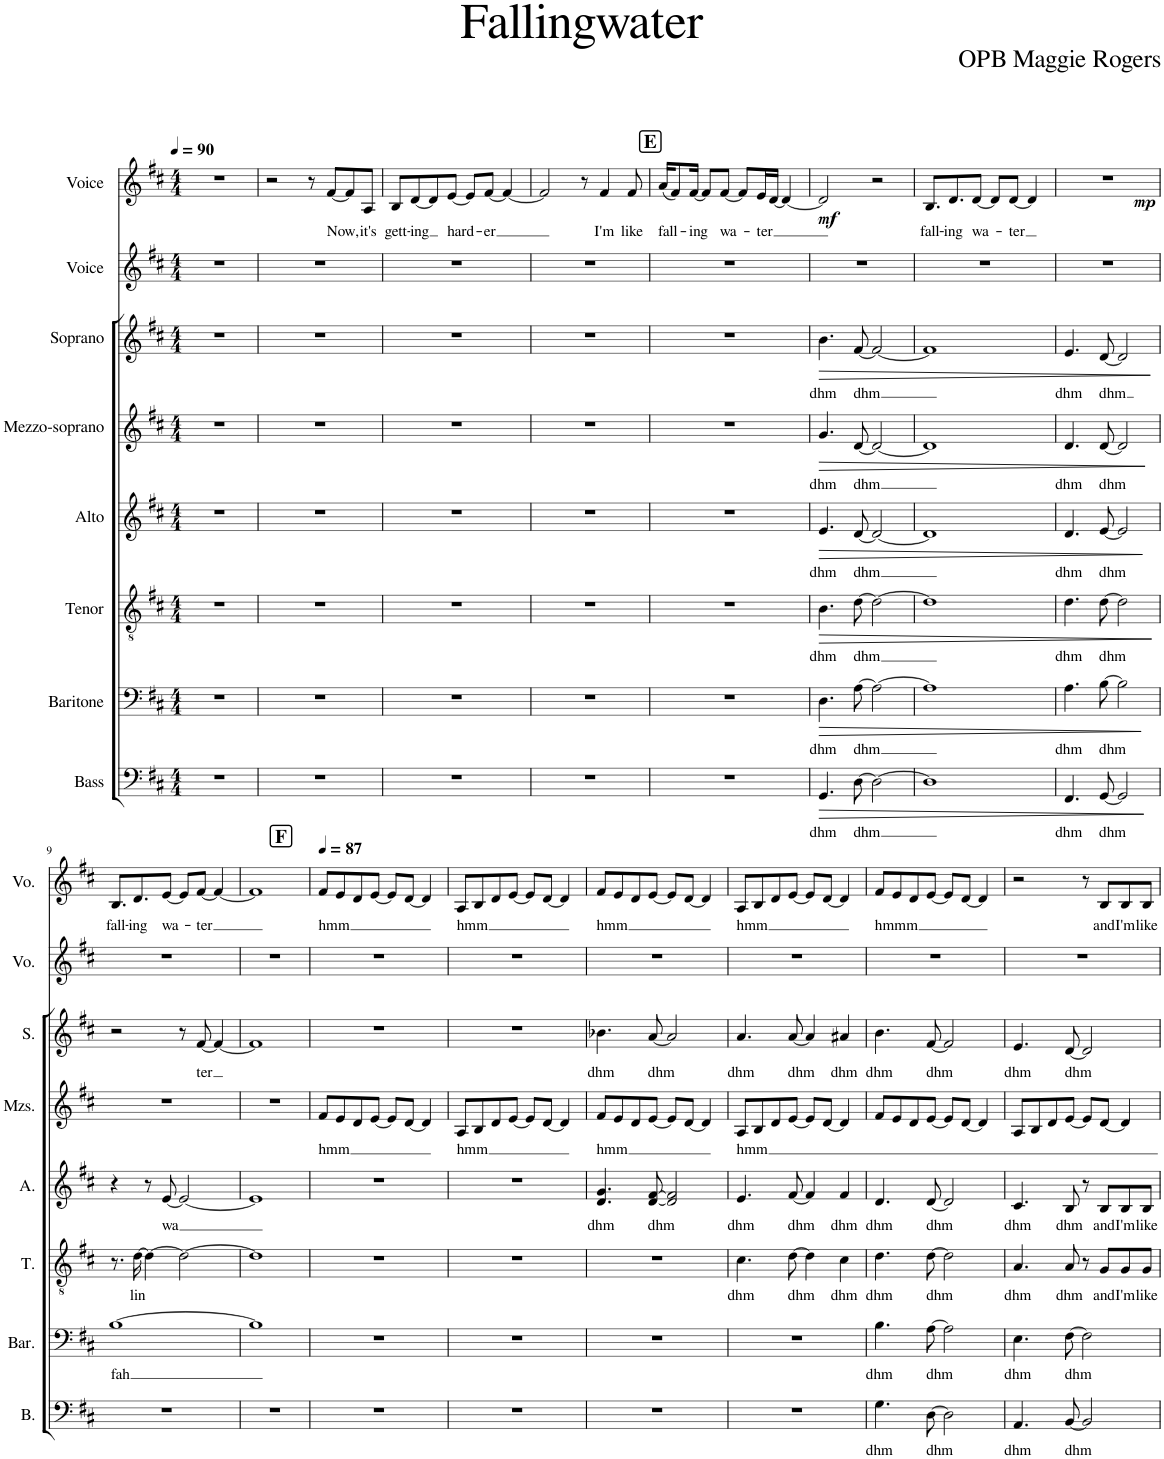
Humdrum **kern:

**kern	**text	**dynam	**kern	**text	**dynam	**kern	**text	**dynam	**kern	**text	**dynam	**kern	**text	**dynam	**kern	**text	**dynam	**kern	**kern	**text	**dynam
*part8	*part8	*part8	*part7	*part7	*part7	*part6	*part6	*part6	*part5	*part5	*part5	*part4	*part4	*part4	*part3	*part3	*part3	*part2	*part1	*part1	*part1
*staff8	*staff8	*staff8	*staff7	*staff7	*staff7	*staff6	*staff6	*staff6	*staff5	*staff5	*staff5	*staff4	*staff4	*staff4	*staff3	*staff3	*staff3	*staff2	*staff1	*staff1	*staff1
*I"Bass	*	*	*I"Baritone	*	*	*I"Tenor	*	*	*I"Alto	*	*	*I"Mezzo-soprano	*	*	*I"Soprano	*	*	*I"Voice	*I"Voice	*	*
*I'B.	*	*	*I'Bar.	*	*	*I'T.	*	*	*I'A.	*	*	*I'Mzs.	*	*	*I'S.	*	*	*I'Vo.	*I'Vo.	*	*
*clefF4	*	*	*clefF4	*	*	*clefGv2	*	*	*clefG2	*	*	*clefG2	*	*	*clefG2	*	*	*clefG2	*clefG2	*	*
*k[f#c#]	*	*	*k[f#c#]	*	*	*k[f#c#]	*	*	*k[f#c#]	*	*	*k[f#c#]	*	*	*k[f#c#]	*	*	*k[f#c#]	*k[f#c#]	*	*
*M4/4	*	*	*M4/4	*	*	*M4/4	*	*	*M4/4	*	*	*M4/4	*	*	*M4/4	*	*	*M4/4	*M4/4	*	*
*MM90	*	*	*MM90	*	*	*MM90	*	*	*MM90	*	*	*MM90	*	*	*MM90	*	*	*MM90	*MM90	*	*
=1	=1	=1	=1	=1	=1	=1	=1	=1	=1	=1	=1	=1	=1	=1	=1	=1	=1	=1	=1	=1	=1
1r	.	.	1r	.	.	1r	.	.	1r	.	.	1r	.	.	1r	.	.	1r	1r	.	.
=2	=2	=2	=2	=2	=2	=2	=2	=2	=2	=2	=2	=2	=2	=2	=2	=2	=2	=2	=2	=2	=2
1r	.	.	1r	.	.	1r	.	.	1r	.	.	1r	.	.	1r	.	.	1r	2r	.	.
.	.	.	.	.	.	.	.	.	.	.	.	.	.	.	.	.	.	.	8r	.	.
!	!	!	!	!	!	!	!	!	!	!	!	!	!	!	!	!	!	!	!	!LO:LY:b	!
.	.	.	.	.	.	.	.	.	.	.	.	.	.	.	.	.	.	.	[8f#/L	Now,	.
.	.	.	.	.	.	.	.	.	.	.	.	.	.	.	.	.	.	.	8f#/]	.	.
!	!	!	!	!	!	!	!	!	!	!	!	!	!	!	!	!	!	!	!	!LO:LY:b	!
.	.	.	.	.	.	.	.	.	.	.	.	.	.	.	.	.	.	.	8A/J	it's	.
=3	=3	=3	=3	=3	=3	=3	=3	=3	=3	=3	=3	=3	=3	=3	=3	=3	=3	=3	=3	=3	=3
!	!	!	!	!	!	!	!	!	!	!	!	!	!	!	!	!	!	!	!	!LO:LY:b	!
1r	.	.	1r	.	.	1r	.	.	1r	.	.	1r	.	.	1r	.	.	1r	8B/L	gett-	.
!	!	!	!	!	!	!	!	!	!	!	!	!	!	!	!	!	!	!	!	!LO:LY:b	!
.	.	.	.	.	.	.	.	.	.	.	.	.	.	.	.	.	.	.	[8d/	-ing	.
.	.	.	.	.	.	.	.	.	.	.	.	.	.	.	.	.	.	.	8d/]	.	.
!	!	!	!	!	!	!	!	!	!	!	!	!	!	!	!	!	!	!	!	!LO:LY:b	!
.	.	.	.	.	.	.	.	.	.	.	.	.	.	.	.	.	.	.	[8e/J	hard-	.
.	.	.	.	.	.	.	.	.	.	.	.	.	.	.	.	.	.	.	8e/L]	.	.
!	!	!	!	!	!	!	!	!	!	!	!	!	!	!	!	!	!	!	!	!LO:LY:b	!
.	.	.	.	.	.	.	.	.	.	.	.	.	.	.	.	.	.	.	[8f#/J	-er	.
.	.	.	.	.	.	.	.	.	.	.	.	.	.	.	.	.	.	.	4f#/_	.	.
=4	=4	=4	=4	=4	=4	=4	=4	=4	=4	=4	=4	=4	=4	=4	=4	=4	=4	=4	=4	=4	=4
1r	.	.	1r	.	.	1r	.	.	1r	.	.	1r	.	.	1r	.	.	1r	2f#/]	.	.
.	.	.	.	.	.	.	.	.	.	.	.	.	.	.	.	.	.	.	8r	.	.
!	!	!	!	!	!	!	!	!	!	!	!	!	!	!	!	!	!	!	!	!LO:LY:b	!
.	.	.	.	.	.	.	.	.	.	.	.	.	.	.	.	.	.	.	4f#/	I'm	.
!	!	!	!	!	!	!	!	!	!	!	!	!	!	!	!	!	!	!	!	!LO:LY:b	!
.	.	.	.	.	.	.	.	.	.	.	.	.	.	.	.	.	.	.	8f#/	like	.
!!LO:REH:place=s1:a:B:cj:fs=14:t=E
=5	=5	=5	=5	=5	=5	=5	=5	=5	=5	=5	=5	=5	=5	=5	=5	=5	=5	=5	=5	=5	=5
!	!	!	!	!	!	!	!	!	!	!	!	!	!	!	!	!	!	!	!	!LO:LY:b	!
1r	.	.	1r	.	.	1r	.	.	1r	.	.	1r	.	.	1r	.	.	1r	(16a/KL	fall-	.
.	.	.	.	.	.	.	.	.	.	.	.	.	.	.	.	.	.	.	8f#/)	.	.
!	!	!	!	!	!	!	!	!	!	!	!	!	!	!	!	!	!	!	!	!LO:LY:b	!
.	.	.	.	.	.	.	.	.	.	.	.	.	.	.	.	.	.	.	[16f#/Jk	-ing	.
.	.	.	.	.	.	.	.	.	.	.	.	.	.	.	.	.	.	.	8f#/L]	.	.
!	!	!	!	!	!	!	!	!	!	!	!	!	!	!	!	!	!	!	!	!LO:LY:b	!
.	.	.	.	.	.	.	.	.	.	.	.	.	.	.	.	.	.	.	[8f#/J	wa-	.
.	.	.	.	.	.	.	.	.	.	.	.	.	.	.	.	.	.	.	8f#/L]	.	.
!	!	!	!	!	!	!	!	!	!	!	!	!	!	!	!	!	!	!	!	!LO:LY:b	!
.	.	.	.	.	.	.	.	.	.	.	.	.	.	.	.	.	.	.	16e/L	-ter	.
.	.	.	.	.	.	.	.	.	.	.	.	.	.	.	.	.	.	.	[16d/JJ	.	.
.	.	.	.	.	.	.	.	.	.	.	.	.	.	.	.	.	.	.	4d/_	.	.
=6	=6	=6	=6	=6	=6	=6	=6	=6	=6	=6	=6	=6	=6	=6	=6	=6	=6	=6	=6	=6	=6
!	!LO:LY:b	!LO:HP:b	!	!LO:LY:b	!LO:HP:b	!	!LO:LY:b	!LO:HP:b	!	!LO:LY:b	!LO:HP:b	!	!LO:LY:b	!LO:HP:b	!	!LO:LY:b	!LO:HP:b	!	!	!	!LO:DY:b
4.GG/	dhm	>	4.D\	dhm	>	4.B\	dhm	>	4.e/	dhm	>	4.g/	dhm	>	4.b\	dhm	>	1r	2d/]	.	mf
!	!LO:LY:b	!	!	!LO:LY:b	!	!	!LO:LY:b	!	!	!LO:LY:b	!	!	!LO:LY:b	!	!	!LO:LY:b	!	!	!	!	!
[8D\	dhm	.	[8A\	dhm	.	[8d\	dhm	.	[8d/	dhm	.	[8d/	dhm	.	[8f#/	dhm	.	.	.	.	.
2D\_	.	.	2A\_	.	.	2d\_	.	.	2d/_	.	.	2d/_	.	.	2f#/_	.	.	.	2r	.	.
.	.	]	.	.	]	.	.	]	.	.	]	.	.	]	.	.	]	.	.	.	.
=7	=7	=7	=7	=7	=7	=7	=7	=7	=7	=7	=7	=7	=7	=7	=7	=7	=7	=7	=7	=7	=7
!	!	!	!	!	!	!	!	!	!	!	!	!	!	!	!	!	!	!	!	!LO:LY:b	!
1D]	.	.	1A]	.	.	1d]	.	.	1d]	.	.	1d]	.	.	1f#]	.	.	1r	8.B/L	fall-	.
!	!	!	!	!	!	!	!	!	!	!	!	!	!	!	!	!	!	!	!	!LO:LY:b	!
.	.	.	.	.	.	.	.	.	.	.	.	.	.	.	.	.	.	.	8.d/	-ing	.
!	!	!	!	!	!	!	!	!	!	!	!	!	!	!	!	!	!	!	!	!LO:LY:b	!
.	.	.	.	.	.	.	.	.	.	.	.	.	.	.	.	.	.	.	[8d/J	wa-	.
.	.	.	.	.	.	.	.	.	.	.	.	.	.	.	.	.	.	.	8d/L]	.	.
!	!	!	!	!	!	!	!	!	!	!	!	!	!	!	!	!	!	!	!	!LO:LY:b	!
.	.	.	.	.	.	.	.	.	.	.	.	.	.	.	.	.	.	.	[8d/J	-ter	.
.	.	.	.	.	.	.	.	.	.	.	.	.	.	.	.	.	.	.	4d/]	.	.
=8	=8	=8	=8	=8	=8	=8	=8	=8	=8	=8	=8	=8	=8	=8	=8	=8	=8	=8	=8	=8	=8
!	!LO:LY:b	!	!	!LO:LY:b	!	!	!LO:LY:b	!	!	!LO:LY:b	!	!	!LO:LY:b	!	!	!LO:LY:b	!	!	!	!	!LO:DY:b
4.FF#/	dhm	.	4.A\	dhm	.	4.d\	dhm	.	4.d/	dhm	.	4.d/	dhm	.	4.e/	dhm	.	1r	1r	.	mp
!	!LO:LY:b	!	!	!LO:LY:b	!	!	!LO:LY:b	!	!	!LO:LY:b	!	!	!LO:LY:b	!	!	!LO:LY:b	!	!	!	!	!
[8GG/	dhm	.	[8B\	dhm	.	[8d\	dhm	.	[8e/	dhm	.	[8d/	dhm	.	[8d/	dhm	.	.	.	.	.
2GG/]	.	.	2B\]	.	.	2d\]	.	.	2e/]	.	.	2d/]	.	.	2d/]	.	.	.	.	.	.
!!LO:LB:g=z
=9	=9	=9	=9	=9	=9	=9	=9	=9	=9	=9	=9	=9	=9	=9	=9	=9	=9	=9	=9	=9	=9
!	!	!	!	!LO:LY:b	!	!	!	!	!	!	!	!	!	!	!	!	!	!	!	!LO:LY:b	!
1r	.	.	[1B	fah	.	8.r	.	.	4r	.	.	1r	.	.	2r	.	.	1r	8.B/L	fall-	.
!	!	!	!	!	!	!	!LO:LY:b	!	!	!	!	!	!	!	!	!	!	!	!	!LO:LY:b	!
.	.	.	.	.	.	[16d\	lin	.	.	.	.	.	.	.	.	.	.	.	8.d/	-ing	.
.	.	.	.	.	.	4d\_	.	.	8r	.	.	.	.	.	.	.	.	.	.	.	.
!	!	!	!	!	!	!	!	!	!	!LO:LY:b	!	!	!	!	!	!	!	!	!	!LO:LY:b	!
.	.	.	.	.	.	.	.	.	[8e/	wa	.	.	.	.	.	.	.	.	[8e/J	wa-	.
.	.	.	.	.	.	2d\_	.	.	2e/_	.	.	.	.	.	8r	.	.	.	8e/L]	.	.
!	!	!	!	!	!	!	!	!	!	!	!	!	!	!	!	!LO:LY:b	!	!	!	!LO:LY:b	!
.	.	.	.	.	.	.	.	.	.	.	.	.	.	.	[8f#/	-ter	.	.	[8f#/J	-ter	.
.	.	.	.	.	.	.	.	.	.	.	.	.	.	.	4f#/_	.	.	.	4f#/_	.	.
=10	=10	=10	=10	=10	=10	=10	=10	=10	=10	=10	=10	=10	=10	=10	=10	=10	=10	=10	=10	=10	=10
1r	.	.	1B]	.	.	1d]	.	.	1e]	.	.	1r	.	.	1f#]	.	.	1r	1f#]	.	.
=11	=11	=11	=11	=11	=11	=11	=11	=11	=11	=11	=11	=11	=11	=11	=11	=11	=11	=11	=11	=11	=11
!!LO:REH:place=s1:a:B:cj:fs=14:t=F
*	*	*	*	*	*	*	*	*	*	*	*	*	*	*	*	*	*	*	*MM87	*	*
!	!	!	!	!	!	!	!	!	!	!	!	!	!LO:LY:b	!	!	!	!	!	!	!LO:LY:b	!
1r	.	.	1r	.	.	1r	.	.	1r	.	.	8f#/L	hmm	.	1r	.	.	1r	8f#/L	hmm	.
.	.	.	.	.	.	.	.	.	.	.	.	8e/	.	.	.	.	.	.	8e/	.	.
.	.	.	.	.	.	.	.	.	.	.	.	8d/	.	.	.	.	.	.	8d/	.	.
.	.	.	.	.	.	.	.	.	.	.	.	[8e/J	.	.	.	.	.	.	[8e/J	.	.
.	.	.	.	.	.	.	.	.	.	.	.	8e/L]	.	.	.	.	.	.	8e/L]	.	.
.	.	.	.	.	.	.	.	.	.	.	.	[8d/J	.	.	.	.	.	.	[8d/J	.	.
.	.	.	.	.	.	.	.	.	.	.	.	4d/]	.	.	.	.	.	.	4d/]	.	.
=12	=12	=12	=12	=12	=12	=12	=12	=12	=12	=12	=12	=12	=12	=12	=12	=12	=12	=12	=12	=12	=12
!	!	!	!	!	!	!	!	!	!	!	!	!	!LO:LY:b	!	!	!	!	!	!	!LO:LY:b	!
1r	.	.	1r	.	.	1r	.	.	1r	.	.	8A/L	hmm	.	1r	.	.	1r	8A/L	hmm	.
.	.	.	.	.	.	.	.	.	.	.	.	8B/	.	.	.	.	.	.	8B/	.	.
.	.	.	.	.	.	.	.	.	.	.	.	8d/	.	.	.	.	.	.	8d/	.	.
.	.	.	.	.	.	.	.	.	.	.	.	[8e/J	.	.	.	.	.	.	[8e/J	.	.
.	.	.	.	.	.	.	.	.	.	.	.	8e/L]	.	.	.	.	.	.	8e/L]	.	.
.	.	.	.	.	.	.	.	.	.	.	.	[8d/J	.	.	.	.	.	.	[8d/J	.	.
.	.	.	.	.	.	.	.	.	.	.	.	4d/]	.	.	.	.	.	.	4d/]	.	.
=13	=13	=13	=13	=13	=13	=13	=13	=13	=13	=13	=13	=13	=13	=13	=13	=13	=13	=13	=13	=13	=13
!	!	!	!	!	!	!	!	!	!	!LO:LY:b	!	!	!LO:LY:b	!	!	!LO:LY:b	!	!	!	!LO:LY:b	!
1r	.	.	1r	.	.	1r	.	.	4.d/ 4.g/	dhm	.	8f#/L	hmm	.	4.b-X\	dhm	.	1r	8f#/L	hmm	.
.	.	.	.	.	.	.	.	.	.	.	.	8e/	.	.	.	.	.	.	8e/	.	.
.	.	.	.	.	.	.	.	.	.	.	.	8d/	.	.	.	.	.	.	8d/	.	.
!	!	!	!	!	!	!	!	!	!	!LO:LY:b	!	!	!	!	!	!LO:LY:b	!	!	!	!	!
.	.	.	.	.	.	.	.	.	[8d/ [8f#/	dhm	.	[8e/J	.	.	[8a/	dhm	.	.	[8e/J	.	.
.	.	.	.	.	.	.	.	.	2d/] 2f#/]	.	.	8e/L]	.	.	2a/]	.	.	.	8e/L]	.	.
.	.	.	.	.	.	.	.	.	.	.	.	[8d/J	.	.	.	.	.	.	[8d/J	.	.
.	.	.	.	.	.	.	.	.	.	.	.	4d/]	.	.	.	.	.	.	4d/]	.	.
=14	=14	=14	=14	=14	=14	=14	=14	=14	=14	=14	=14	=14	=14	=14	=14	=14	=14	=14	=14	=14	=14
!	!	!	!	!	!	!	!LO:LY:b	!	!	!LO:LY:b	!	!	!LO:LY:b	!	!	!LO:LY:b	!	!	!	!LO:LY:b	!
1r	.	.	1r	.	.	4.c#\	dhm	.	4.e/	dhm	.	8A/L	hmm	.	4.a/	dhm	.	1r	8A/L	hmm	.
.	.	.	.	.	.	.	.	.	.	.	.	8B/	.	.	.	.	.	.	8B/	.	.
.	.	.	.	.	.	.	.	.	.	.	.	8d/	.	.	.	.	.	.	8d/	.	.
!	!	!	!	!	!	!	!LO:LY:b	!	!	!LO:LY:b	!	!	!	!	!	!LO:LY:b	!	!	!	!	!
.	.	.	.	.	.	[8d\	dhm	.	[8f#/	dhm	.	[8e/J	.	.	[8a/	dhm	.	.	[8e/J	.	.
.	.	.	.	.	.	4d\]	.	.	4f#/]	.	.	8e/L]	.	.	4a/]	.	.	.	8e/L]	.	.
.	.	.	.	.	.	.	.	.	.	.	.	[8d/J	.	.	.	.	.	.	[8d/J	.	.
!	!	!	!	!	!	!	!LO:LY:b	!	!	!LO:LY:b	!	!	!	!	!	!LO:LY:b	!	!	!	!	!
.	.	.	.	.	.	4c#\	dhm	.	4f#/	dhm	.	4d/]	.	.	4a#X/	dhm	.	.	4d/]	.	.
=15	=15	=15	=15	=15	=15	=15	=15	=15	=15	=15	=15	=15	=15	=15	=15	=15	=15	=15	=15	=15	=15
!	!LO:LY:b	!	!	!LO:LY:b	!	!	!LO:LY:b	!	!	!LO:LY:b	!	!	!	!	!	!LO:LY:b	!	!	!	!LO:LY:b	!
4.G\	dhm	.	4.B\	dhm	.	4.d\	dhm	.	4.d/	dhm	.	8f#/L	.	.	4.b\	dhm	.	1r	8f#/L	hmmm	.
.	.	.	.	.	.	.	.	.	.	.	.	8e/	.	.	.	.	.	.	8e/	.	.
.	.	.	.	.	.	.	.	.	.	.	.	8d/	.	.	.	.	.	.	8d/	.	.
!	!LO:LY:b	!	!	!LO:LY:b	!	!	!LO:LY:b	!	!	!LO:LY:b	!	!	!	!	!	!LO:LY:b	!	!	!	!	!
[8D\	dhm	.	[8A\	dhm	.	[8d\	dhm	.	[8d/	dhm	.	[8e/J	.	.	[8f#/	dhm	.	.	[8e/J	.	.
2D\]	.	.	2A\]	.	.	2d\]	.	.	2d/]	.	.	8e/L]	.	.	2f#/]	.	.	.	8e/L]	.	.
.	.	.	.	.	.	.	.	.	.	.	.	[8d/J	.	.	.	.	.	.	[8d/J	.	.
.	.	.	.	.	.	.	.	.	.	.	.	4d/]	.	.	.	.	.	.	4d/]	.	.
=16	=16	=16	=16	=16	=16	=16	=16	=16	=16	=16	=16	=16	=16	=16	=16	=16	=16	=16	=16	=16	=16
!	!LO:LY:b	!	!	!LO:LY:b	!	!	!LO:LY:b	!	!	!LO:LY:b	!	!	!	!	!	!LO:LY:b	!	!	!	!	!
4.AA/	dhm	.	4.E\	dhm	.	4.A/	dhm	.	4.c#/	dhm	.	8A/L	.	.	4.e/	dhm	.	1r	2r	.	.
.	.	.	.	.	.	.	.	.	.	.	.	8B/	.	.	.	.	.	.	.	.	.
.	.	.	.	.	.	.	.	.	.	.	.	8d/	.	.	.	.	.	.	.	.	.
!	!LO:LY:b	!	!	!LO:LY:b	!	!	!LO:LY:b	!	!	!LO:LY:b	!	!	!	!	!	!LO:LY:b	!	!	!	!	!
[8BB/	dhm	.	[8F#\	dhm	.	8A/	dhm	.	8B/	dhm	.	[8e/J	.	.	[8d/	dhm	.	.	.	.	.
2BB/]	.	.	2F#\]	.	.	8r	.	.	8r	.	.	8e/L]	.	.	2d/]	.	.	.	8r	.	.
!	!	!	!	!	!	!	!LO:LY:b	!	!	!LO:LY:b	!	!	!	!	!	!	!	!	!	!LO:LY:b	!
.	.	.	.	.	.	8G/L	and	.	8B/L	and	.	[8d/J	.	.	.	.	.	.	8B/L	and	.
!	!	!	!	!	!	!	!LO:LY:b	!	!	!LO:LY:b	!	!	!	!	!	!	!	!	!	!LO:LY:b	!
.	.	.	.	.	.	8G/	I'm	.	8B/	I'm	.	4d/]	.	.	.	.	.	.	8B/	I'm	.
!	!	!	!	!	!	!	!LO:LY:b	!	!	!LO:LY:b	!	!	!	!	!	!	!	!	!	!LO:LY:b	!
.	.	.	.	.	.	8G/J	like	.	8B/J	like	.	.	.	.	.	.	.	.	8B/J	like	.
=	=	=	=	=	=	=	=	=	=	=	=	=	=	=	=	=	=	=	=	=	=
*-	*-	*-	*-	*-	*-	*-	*-	*-	*-	*-	*-	*-	*-	*-	*-	*-	*-	*-	*-	*-	*-
